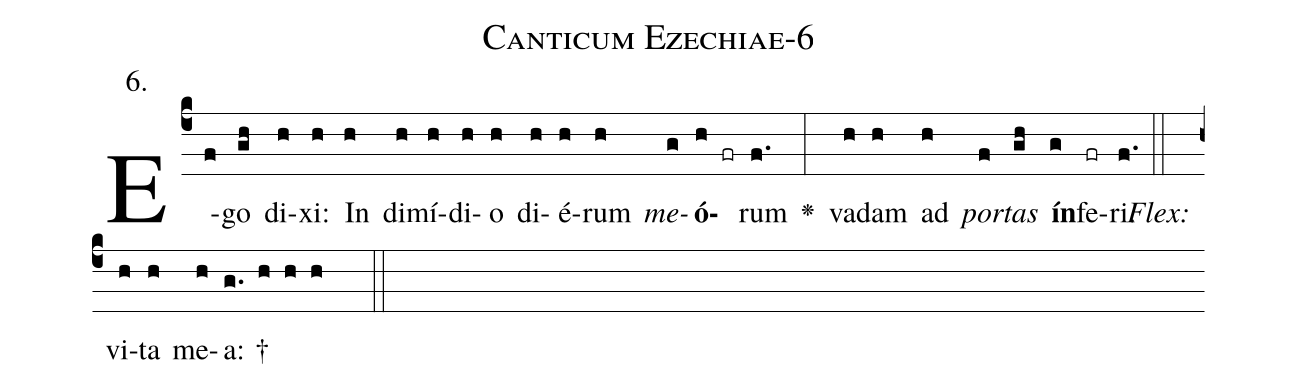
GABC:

name: Canticum Ezechiae-6;
annotation: 6.;
%%
(c4)E(f)go(gh) di(h)xi:(h) In(h) di(h)mí(h)di(h)o(h) di(h)é(h)rum(h) <i>me</i>(g)<b>ó</b>(h fr)rum(f.) <v>\greheightstar</v>(:) va(h)dam(h) ad(h) <i>por</i>(f)<i>tas</i>(gh) <b>ín</b>(g)fe(fr)ri.(f.) (::)
<i>Flex:</i>()  vi(h)ta(h) me(h)a: †(g. h h h  ::)

%E(h) u(h) o(f) u(gh) a(g) e.(f.) (::)
